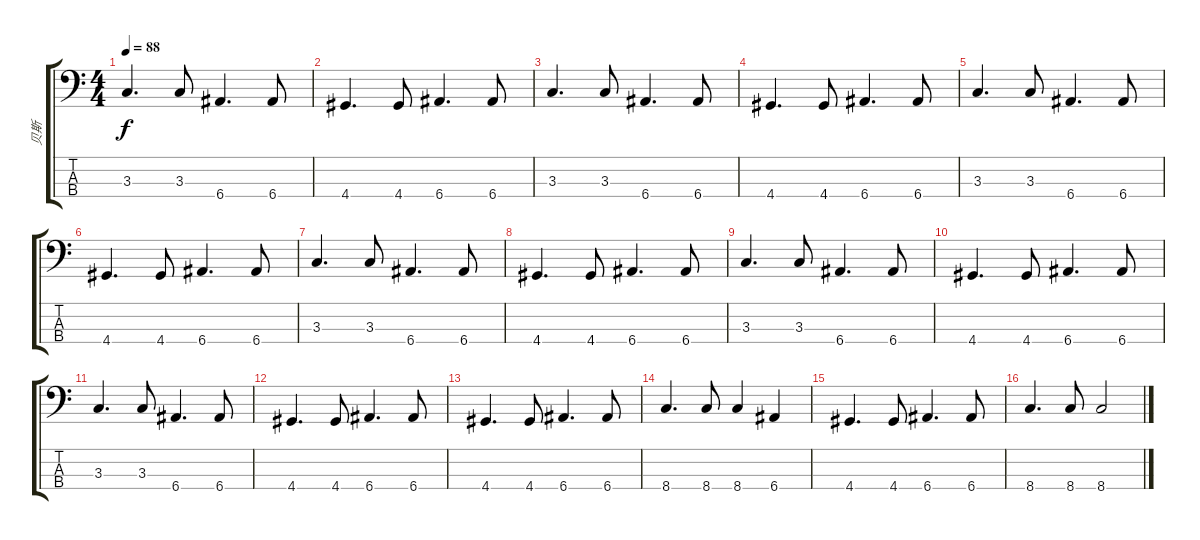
\track ("贝斯" "贝斯") {instrument electricbassfinger}
\staff {score tabs}
\tuning (G2 D2 A1 E1) {hide}
\ts (4 4)
\tempo 88
\clef f4
\ks c
3.3.4{d dy f} 3.3.8 6.4.4{d} 6.4.8 |
4.4.4{d} 4.4.8 6.4.4{d} 6.4.8 |
3.3.4{d} 3.3.8 6.4.4{d} 6.4.8 |
4.4.4{d} 4.4.8 6.4.4{d} 6.4.8 |
3.3.4{d} 3.3.8 6.4.4{d} 6.4.8 |
4.4.4{d} 4.4.8 6.4.4{d} 6.4.8 |
3.3.4{d} 3.3.8 6.4.4{d} 6.4.8 |
4.4.4{d} 4.4.8 6.4.4{d} 6.4.8 |
3.3.4{d} 3.3.8 6.4.4{d} 6.4.8 |
4.4.4{d} 4.4.8 6.4.4{d} 6.4.8 |
3.3.4{d} 3.3.8 6.4.4{d} 6.4.8 |
4.4.4{d} 4.4.8 6.4.4{d} 6.4.8 |
4.4.4{d} 4.4.8 6.4.4{d} 6.4.8 |
8.4.4{d} 8.4.8 8.4.4 6.4.4 |
4.4.4{d} 4.4.8 6.4.4{d} 6.4.8 |
8.4.4{d} 8.4.8 8.4.2
